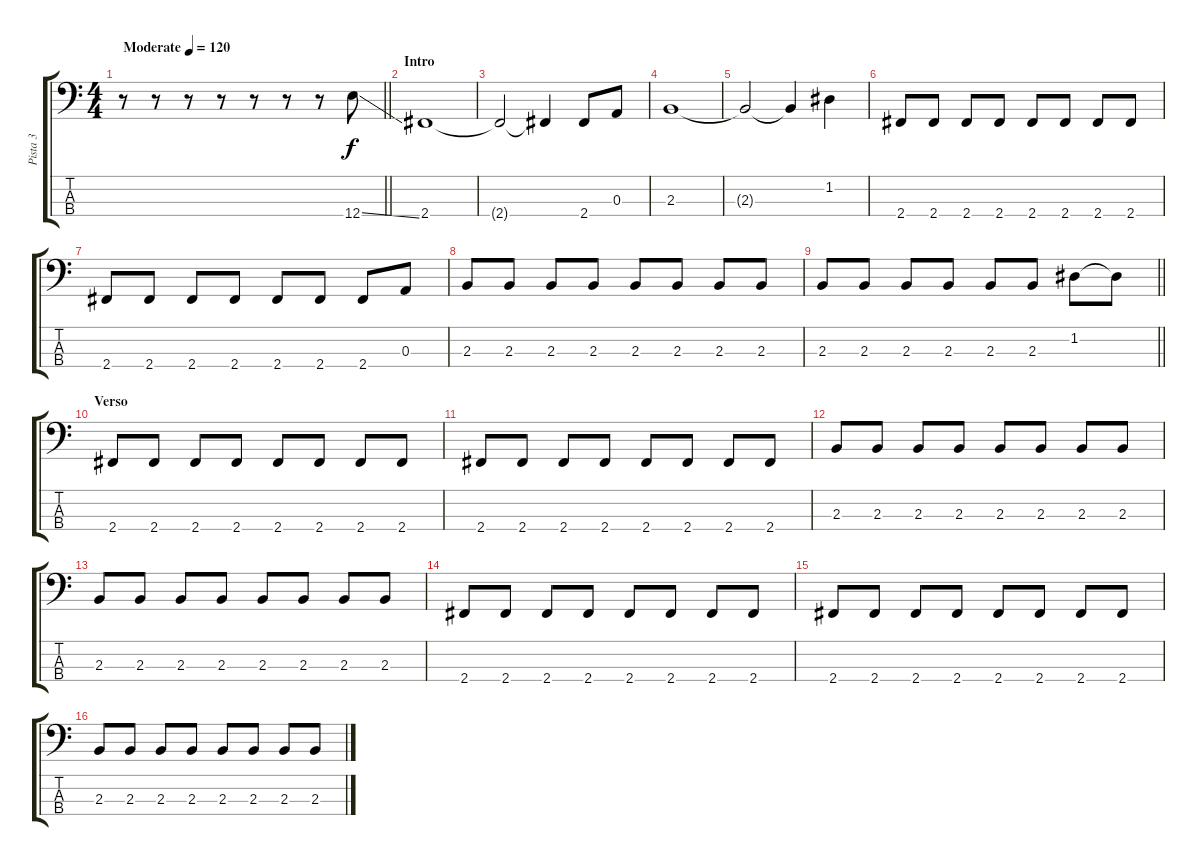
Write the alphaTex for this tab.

\track ("Pista 3" "Pista 3") {instrument electricbasspick}
\staff {score tabs}
\tuning (G2 D2 A1 E1) {hide}
\ts (4 4)
\tempo (120 "Moderate")
\clef f4
\barLineRight lightlight
\ks c
r.8{dy f instrument electricbasspick} r.8 r.8 r.8 r.8 r.8 r.8 12.4{ss}.8 |
\section ("" "Intro")
2.4.1 |
2.4{t}.2 2.4{t}.4 2.4.8 0.3.8 |
2.3.1 |
2.3{t}.2 2.3{t}.4 1.2.4 |
2.4.8 2.4.8 2.4.8 2.4.8 2.4.8 2.4.8 2.4.8 2.4.8 |
2.4.8 2.4.8 2.4.8 2.4.8 2.4.8 2.4.8 2.4.8 0.3.8 |
2.3.8 2.3.8 2.3.8 2.3.8 2.3.8 2.3.8 2.3.8 2.3.8 |
\barLineRight lightlight
2.3.8 2.3.8 2.3.8 2.3.8 2.3.8 2.3.8 1.2.8 1.2{t}.8 |
\section ("" "Verso")
2.4.8 2.4.8 2.4.8 2.4.8 2.4.8 2.4.8 2.4.8 2.4.8 |
2.4.8 2.4.8 2.4.8 2.4.8 2.4.8 2.4.8 2.4.8 2.4.8 |
2.3.8 2.3.8 2.3.8 2.3.8 2.3.8 2.3.8 2.3.8 2.3.8 |
2.3.8 2.3.8 2.3.8 2.3.8 2.3.8 2.3.8 2.3.8 2.3.8 |
2.4.8 2.4.8 2.4.8 2.4.8 2.4.8 2.4.8 2.4.8 2.4.8 |
2.4.8 2.4.8 2.4.8 2.4.8 2.4.8 2.4.8 2.4.8 2.4.8 |
2.3.8 2.3.8 2.3.8 2.3.8 2.3.8 2.3.8 2.3.8 2.3.8
